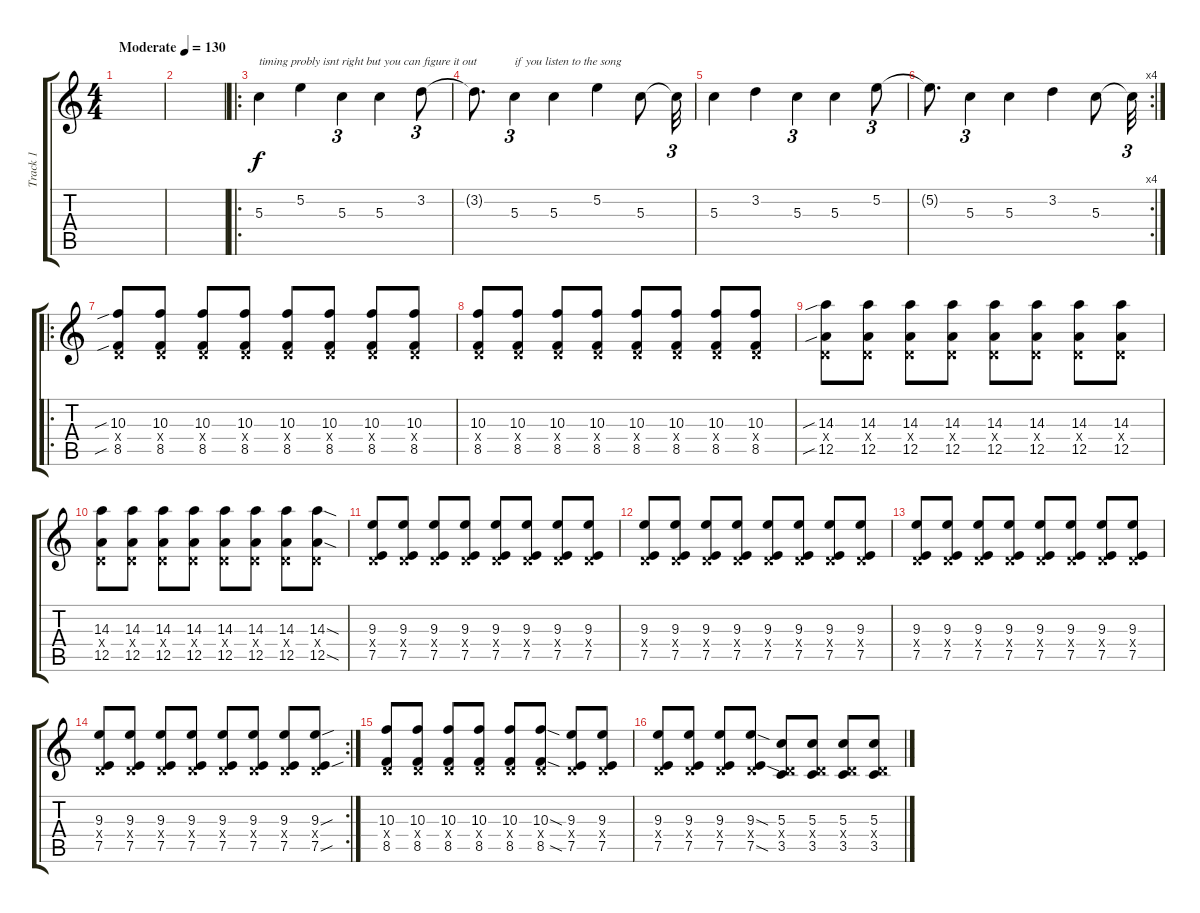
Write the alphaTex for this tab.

\track ("Track 1" "Track 1") {instrument electricguitarjazz}
\staff {score tabs}
\tuning (E4 B3 G3 D3 A2 E2) {hide}
\ts (4 4)
\tempo (130 "Moderate")
\clef g2
\ks c
|
|
\ro
5.3.4{txt "timing probly isnt right but you can figure it out"} 5.2.4 5.3.4{tu (3 2)} 5.3.4 3.2.8{tu (3 2)} |
3.2{t}.8{d} 5.3.4{tu (3 2) txt "if you listen to the song"} 5.3.4 5.2.4 5.3.8 5.3{t}.32{tu (3 2)} |
5.3.4 3.2.4 5.3.4{tu (3 2)} 5.3.4 5.2.8{tu (3 2)} |
\rc 4
5.2{t}.8{d} 5.3.4{tu (3 2)} 5.3.4 3.2.4 5.3.8 5.3{t}.32{tu (3 2)} |
\ro
(10.3{sib} 0.4{x} 8.5{sib}).8{instrument overdrivenguitar} (10.3 0.4{x} 8.5).8 (10.3 0.4{x} 8.5).8 (10.3 0.4{x} 8.5).8 (10.3 0.4{x} 8.5).8 (10.3 0.4{x} 8.5).8 (10.3 0.4{x} 8.5).8 (10.3 0.4{x} 8.5).8 |
(10.3 0.4{x} 8.5).8 (10.3 0.4{x} 8.5).8 (10.3 0.4{x} 8.5).8 (10.3 0.4{x} 8.5).8 (10.3 0.4{x} 8.5).8 (10.3 0.4{x} 8.5).8 (10.3 0.4{x} 8.5).8 (10.3 0.4{x} 8.5).8 |
(14.3{sib} 0.4{x} 12.5{sib}).8 (14.3 0.4{x} 12.5).8 (14.3 0.4{x} 12.5).8 (14.3 0.4{x} 12.5).8 (14.3 0.4{x} 12.5).8 (14.3 0.4{x} 12.5).8 (14.3 0.4{x} 12.5).8 (14.3 0.4{x} 12.5).8 |
(14.3 0.4{x} 12.5).8 (14.3 0.4{x} 12.5).8 (14.3 0.4{x} 12.5).8 (14.3 0.4{x} 12.5).8 (14.3 0.4{x} 12.5).8 (14.3 0.4{x} 12.5).8 (14.3 0.4{x} 12.5).8 (14.3{sod} 0.4{x} 12.5{sod}).8 |
(9.3 0.4{x} 7.5).8 (9.3 0.4{x} 7.5).8 (9.3 0.4{x} 7.5).8 (9.3 0.4{x} 7.5).8 (9.3 0.4{x} 7.5).8 (9.3 0.4{x} 7.5).8 (9.3 0.4{x} 7.5).8 (9.3 0.4{x} 7.5).8 |
(9.3 0.4{x} 7.5).8 (9.3 0.4{x} 7.5).8 (9.3 0.4{x} 7.5).8 (9.3 0.4{x} 7.5).8 (9.3 0.4{x} 7.5).8 (9.3 0.4{x} 7.5).8 (9.3 0.4{x} 7.5).8 (9.3 0.4{x} 7.5).8 |
(9.3 0.4{x} 7.5).8 (9.3 0.4{x} 7.5).8 (9.3 0.4{x} 7.5).8 (9.3 0.4{x} 7.5).8 (9.3 0.4{x} 7.5).8 (9.3 0.4{x} 7.5).8 (9.3 0.4{x} 7.5).8 (9.3 0.4{x} 7.5).8 |
\rc 2
(9.3 0.4{x} 7.5).8 (9.3 0.4{x} 7.5).8 (9.3 0.4{x} 7.5).8 (9.3 0.4{x} 7.5).8 (9.3 0.4{x} 7.5).8 (9.3 0.4{x} 7.5).8 (9.3 0.4{x} 7.5).8 (9.3{sou} 0.4{x} 7.5{sou}).8 |
(10.3 0.4{x} 8.5).8 (10.3 0.4{x} 8.5).8 (10.3 0.4{x} 8.5).8 (10.3 0.4{x} 8.5).8 (10.3 0.4{x} 8.5).8 (10.3{sod} 0.4{x} 8.5{sod}).8 (9.3 0.4{x} 7.5).8 (9.3 0.4{x} 7.5).8 |
(9.3 0.4{x} 7.5).8 (9.3 0.4{x} 7.5).8 (9.3 0.4{x} 7.5).8 (9.3{sod} 0.4{x} 7.5{sod}).8 (5.3 0.4{x} 3.5).8 (5.3 0.4{x} 3.5).8 (5.3 0.4{x} 3.5).8 (5.3 0.4{x} 3.5).8
